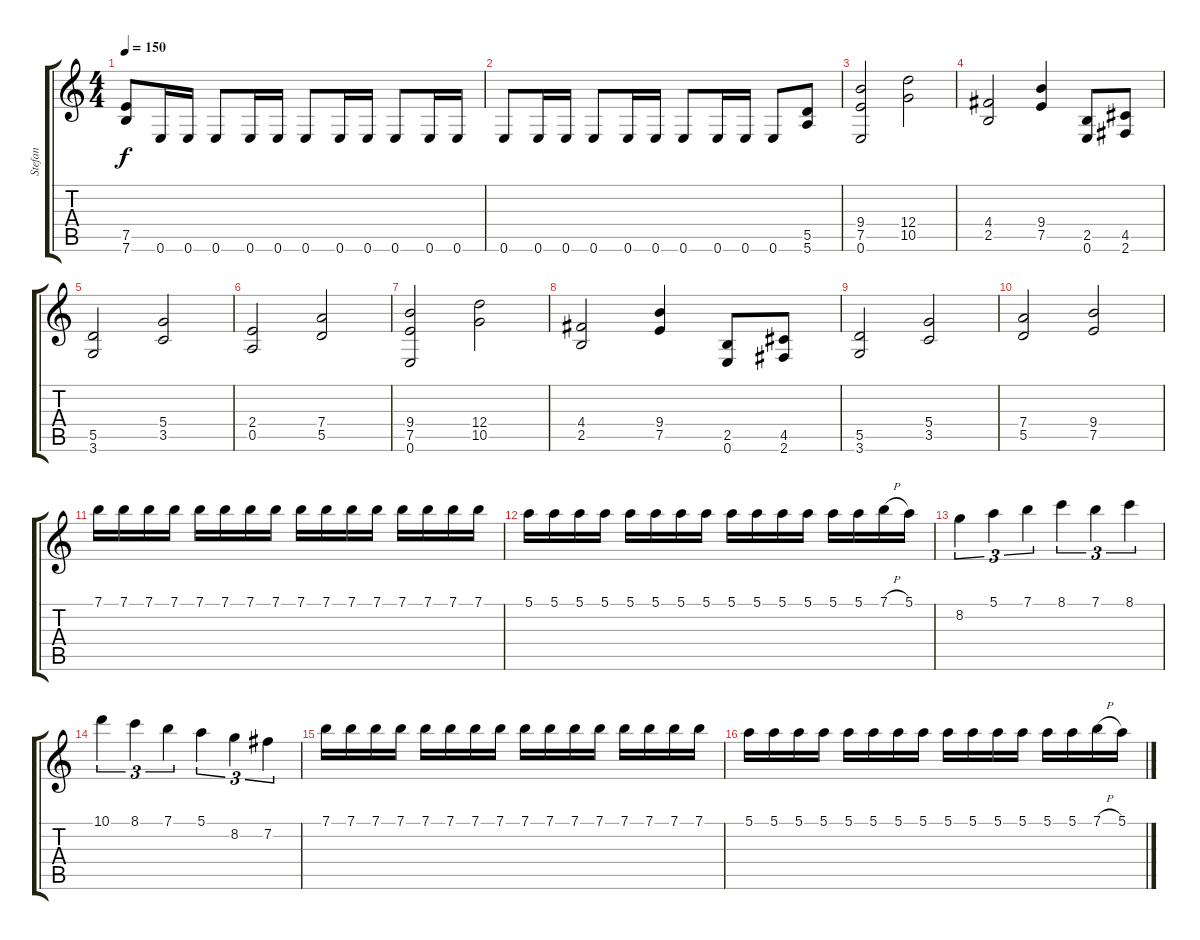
\track ("Stefan" "Stefan") {instrument distortionguitar}
\staff {score tabs}
\tuning (E4 B3 G3 D3 A2 E2) {hide}
\ts (4 4)
\tempo 150
\clef g2
\ks c
(7.5 7.6).8{dy f} 0.6.16 0.6.16 0.6.8 0.6.16 0.6.16 0.6.8 0.6.16 0.6.16 0.6.8 0.6.16 0.6.16 |
0.6.8 0.6.16 0.6.16 0.6.8 0.6.16 0.6.16 0.6.8 0.6.16 0.6.16 0.6.8 (5.5 5.6).8 |
(9.4 7.5 0.6).2 (12.4 10.5).2 |
(4.4 2.5).2 (9.4 7.5).4 (2.5 0.6).8 (4.5 2.6).8 |
(5.5 3.6).2 (5.4 3.5).2 |
(2.4 0.5).2 (7.4 5.5).2 |
(9.4 7.5 0.6).2 (12.4 10.5).2 |
(4.4 2.5).2 (9.4 7.5).4 (2.5 0.6).8 (4.5 2.6).8 |
(5.5 3.6).2 (5.4 3.5).2 |
(7.4 5.5).2 (9.4 7.5).2 |
7.1.16 7.1.16 7.1.16 7.1.16 7.1.16 7.1.16 7.1.16 7.1.16 7.1.16 7.1.16 7.1.16 7.1.16 7.1.16 7.1.16 7.1.16 7.1.16 |
5.1.16 5.1.16 5.1.16 5.1.16 5.1.16 5.1.16 5.1.16 5.1.16 5.1.16 5.1.16 5.1.16 5.1.16 5.1.16 5.1.16 7.1{h}.16 5.1.16 |
8.2.4{tu (3 2)} 5.1.4{tu (3 2)} 7.1.4{tu (3 2)} 8.1.4{tu (3 2)} 7.1.4{tu (3 2)} 8.1.4{tu (3 2)} |
10.1.4{tu (3 2)} 8.1.4{tu (3 2)} 7.1.4{tu (3 2)} 5.1.4{tu (3 2)} 8.2.4{tu (3 2)} 7.2.4{tu (3 2)} |
7.1.16 7.1.16 7.1.16 7.1.16 7.1.16 7.1.16 7.1.16 7.1.16 7.1.16 7.1.16 7.1.16 7.1.16 7.1.16 7.1.16 7.1.16 7.1.16 |
5.1.16 5.1.16 5.1.16 5.1.16 5.1.16 5.1.16 5.1.16 5.1.16 5.1.16 5.1.16 5.1.16 5.1.16 5.1.16 5.1.16 7.1{h}.16 5.1.16
